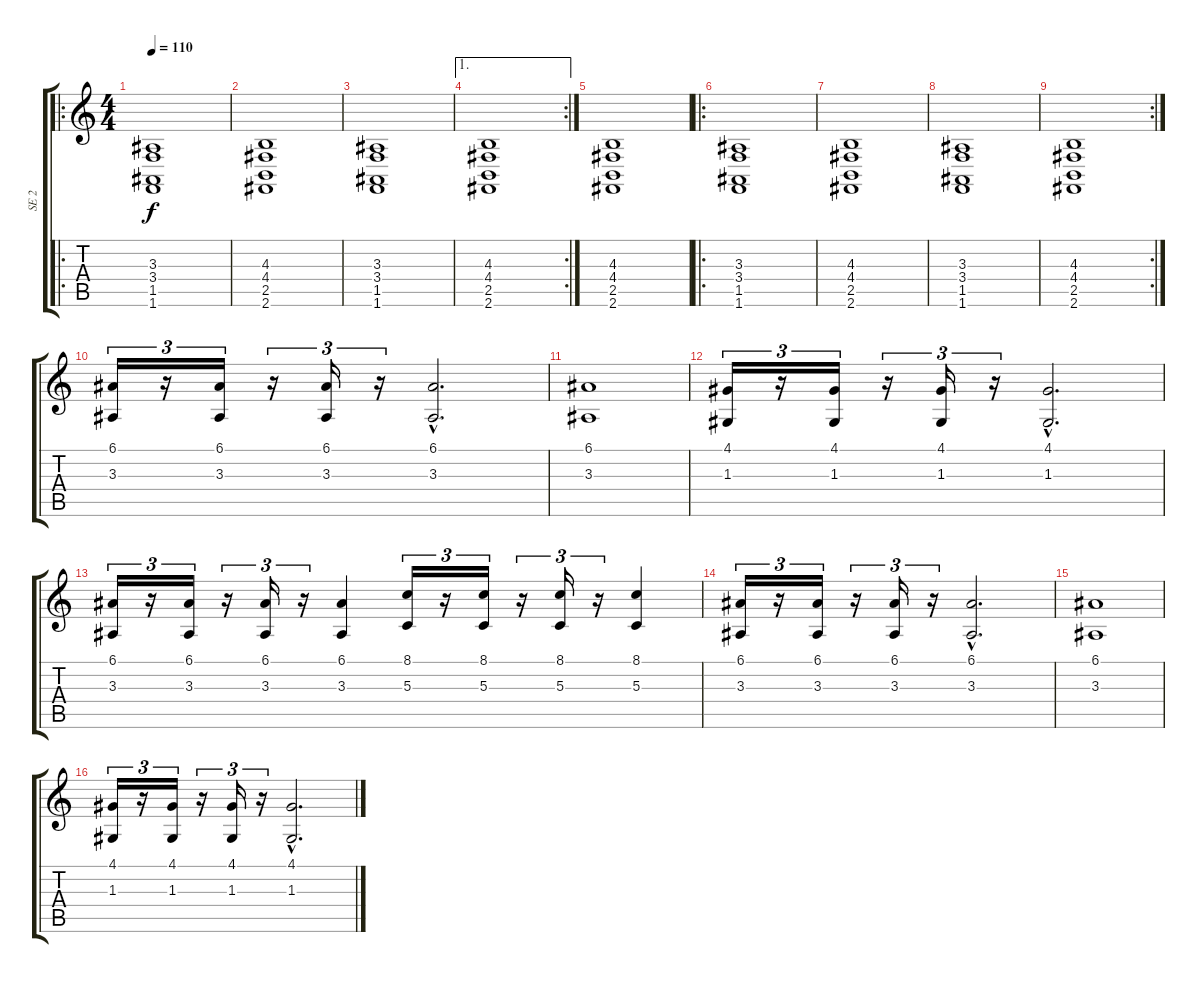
\track ("SE 2" "SE 2") {instrument stringensemble1}
\staff {score tabs}
\tuning (E4 B3 G3 D3 A2 E2) {hide}
\ro
\ts (4 4)
\tempo 110
\clef g2
\ks c
(3.3 3.4 1.5 1.6).1{dy f} |
(4.3 4.4 2.5 2.6).1 |
(3.3 3.4 1.5 1.6).1 |
\ae 1
\rc 2
(4.3 4.4 2.5 2.6).1 |
(4.3 4.4 2.5 2.6).1 |
\ro
(3.3 3.4 1.5 1.6).1 |
(4.3 4.4 2.5 2.6).1 |
(3.3 3.4 1.5 1.6).1 |
\rc 2
(4.3 4.4 2.5 2.6).1 |
\section ("" "")
(6.1 3.3).16{tu (3 2) volume 10 instrument tuba} r.16{tu (3 2)} (6.1 3.3).16{tu (3 2)} r.16{tu (3 2)} (6.1 3.3).16{tu (3 2)} r.16{tu (3 2)} (6.1{hac} 3.3{hac}).2{d} |
(6.1 3.3).1 |
(4.1 1.3).16{tu (3 2)} r.16{tu (3 2)} (4.1 1.3).16{tu (3 2)} r.16{tu (3 2)} (4.1 1.3).16{tu (3 2)} r.16{tu (3 2)} (4.1{hac} 1.3{hac}).2{d} |
(6.1 3.3).16{tu (3 2)} r.16{tu (3 2)} (6.1 3.3).16{tu (3 2)} r.16{tu (3 2)} (6.1 3.3).16{tu (3 2)} r.16{tu (3 2)} (6.1 3.3).4 (8.1 5.3).16{tu (3 2)} r.16{tu (3 2)} (8.1 5.3).16{tu (3 2)} r.16{tu (3 2)} (8.1 5.3).16{tu (3 2)} r.16{tu (3 2)} (8.1 5.3).4 |
(6.1 3.3).16{tu (3 2) volume 12 instrument tuba} r.16{tu (3 2)} (6.1 3.3).16{tu (3 2)} r.16{tu (3 2)} (6.1 3.3).16{tu (3 2)} r.16{tu (3 2)} (6.1{hac} 3.3{hac}).2{d} |
(6.1 3.3).1 |
(4.1 1.3).16{tu (3 2)} r.16{tu (3 2)} (4.1 1.3).16{tu (3 2)} r.16{tu (3 2)} (4.1 1.3).16{tu (3 2)} r.16{tu (3 2)} (4.1{hac} 1.3{hac}).2{d}
